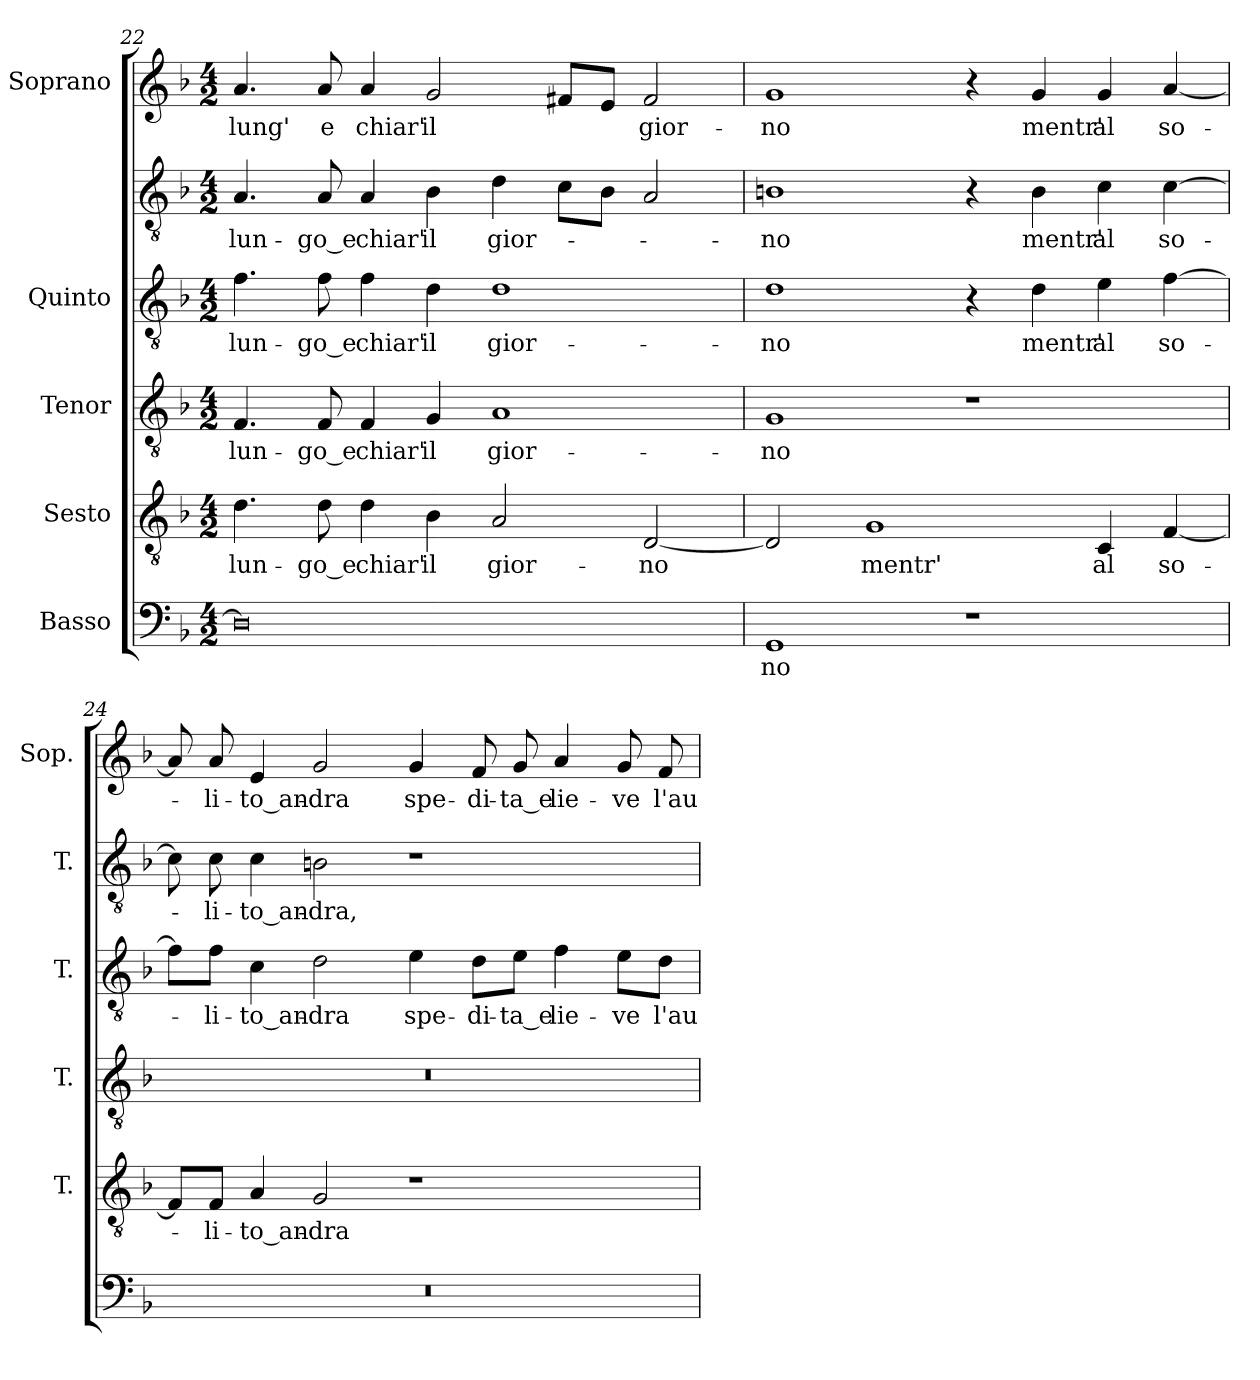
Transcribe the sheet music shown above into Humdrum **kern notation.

**kern	**text	**kern	**text	**kern	**text	**kern	**text	**kern	**text	**kern	**text
*part6	*part6	*part5	*part5	*part4	*part4	*part3	*part3	*part2	*part2	*part1	*part1
*staff6	*staff6	*staff5	*staff5	*staff4	*staff4	*staff3	*staff3	*staff2	*staff2	*staff1	*staff1
*I"Basso	*	*I"Sesto	*	*I"Tenor	*	*I"Quinto	*	*I""Alto"	*	*I"Soprano	*
*	*	*I'T.	*	*I'T.	*	*I'T.	*	*I'T.	*	*I'Sop.	*
*clefF4	*	*clefGv2	*	*clefGv2	*	*clefGv2	*	*clefGv2	*	*clefG2	*
*	*	*ITrd7c12	*	*ITrd7c12	*	*ITrd7c12	*	*ITrd7c12	*	*	*
*k[b-]	*	*k[b-]	*	*k[b-]	*	*k[b-]	*	*k[b-]	*	*k[b-]	*
*F:	*	*F:	*	*F:	*	*F:	*	*F:	*	*F:	*
*M4/2	*	*M4/2	*	*M4/2	*	*M4/2	*	*M4/2	*	*M4/2	*
=22	=22	=22	=22	=22	=22	=22	=22	=22	=22	=22	=22
!	!	!	!LO:LY:b:color=#000000	!	!	!	!	!	!	!	!
!	!	!	!	!	!LO:LY:b:color=#000000	!	!	!	!	!	!
!	!	!	!	!	!	!	!LO:LY:b:color=#000000	!	!	!	!
!	!	!	!	!	!	!	!	!	!LO:LY:b:color=#000000	!	!
!	!	!	!	!	!	!	!	!	!	!	!LO:LY:b:color=#000000
0Di]	.	4.Di\	lun-	4.FFi/	lun-	4.Fi\	lun-	4.AAi/	lun-	4.ai/	lung'
!	!	!	!LO:LY:b:color=#000000	!	!	!	!	!	!	!	!
!	!	!	!	!	!LO:LY:b:color=#000000	!	!	!	!	!	!
!	!	!	!	!	!	!	!LO:LY:b:color=#000000	!	!	!	!
!	!	!	!	!	!	!	!	!	!LO:LY:b:color=#000000	!	!
!	!	!	!	!	!	!	!	!	!	!	!LO:LY:b:color=#000000
.	.	8Di\	-go_e	8FFi/	-go_e	8Fi\	-go_e	8AAi/	-go_e	8ai/	e
!	!	!	!LO:LY:b:color=#000000	!	!	!	!	!	!	!	!
!	!	!	!	!	!LO:LY:b:color=#000000	!	!	!	!	!	!
!	!	!	!	!	!	!	!LO:LY:b:color=#000000	!	!	!	!
!	!	!	!	!	!	!	!	!	!LO:LY:b:color=#000000	!	!
!	!	!	!	!	!	!	!	!	!	!	!LO:LY:b:color=#000000
.	.	4Di\	chiar'	4FFi/	chiar'	4Fi\	chiar'	4AAi/	chiar'	4ai/	chiar'
!	!	!	!LO:LY:b:color=#000000	!	!	!	!	!	!	!	!
!	!	!	!	!	!LO:LY:b:color=#000000	!	!	!	!	!	!
!	!	!	!	!	!	!	!LO:LY:b:color=#000000	!	!	!	!
!	!	!	!	!	!	!	!	!	!LO:LY:b:color=#000000	!	!
!	!	!	!	!	!	!	!	!	!	!	!LO:LY:b:color=#000000
.	.	4BB-i\	il	4GGi/	il	4Di\	il	4BB-i\	il	2gi/	il
!	!	!	!LO:LY:b:color=#000000	!	!	!	!	!	!	!	!
!	!	!	!	!	!LO:LY:b:color=#000000	!	!	!	!	!	!
!	!	!	!	!	!	!	!LO:LY:b:color=#000000	!	!	!	!
!	!	!	!	!	!	!	!	!	!LO:LY:b:color=#000000	!	!
.	.	2AAi/	gior-	1AAi	gior-	1Di	gior-	4Di\	gior-	.	.
.	.	.	.	.	.	.	.	8Ci\L	.	8f#Xi/L	.
.	.	.	.	.	.	.	.	8BB-i\J	.	8ei/J	.
!	!	!	!LO:LY:b:color=#000000	!	!	!	!	!	!	!	!
!	!	!	!	!	!	!	!	!	!	!	!LO:LY:b:color=#000000
.	.	[2DDi/	-no	.	.	.	.	2AAi/	.	2f#i/	gior-
!!LO:LB:g=z
=23	=23	=23	=23	=23	=23	=23	=23	=23	=23	=23	=23
!	!LO:LY:b:color=#000000	!	!	!	!	!	!	!	!	!	!
!	!	!	!	!	!LO:LY:b:color=#000000	!	!	!	!	!	!
!	!	!	!	!	!	!	!LO:LY:b:color=#000000	!	!	!	!
!	!	!	!	!	!	!	!	!	!LO:LY:b:color=#000000	!	!
!	!	!	!	!	!	!	!	!	!	!	!LO:LY:b:color=#000000
1GGi	-no	2DDi/]	.	1GGi	-no	1Di	-no	1BBni	-no	1gi	-no
!	!	!	!LO:LY:b:color=#000000	!	!	!	!	!	!	!	!
.	.	1GGi	mentr'	.	.	.	.	.	.	.	.
1r	.	.	.	1r	.	4r	.	4r	.	4r	.
!	!	!	!	!	!	!	!LO:LY:b:color=#000000	!	!	!	!
!	!	!	!	!	!	!	!	!	!LO:LY:b:color=#000000	!	!
!	!	!	!	!	!	!	!	!	!	!	!LO:LY:b:color=#000000
.	.	.	.	.	.	4Di\	mentr'	4BBi\	mentr'	4gi/	mentr'
!	!	!	!LO:LY:b:color=#000000	!	!	!	!	!	!	!	!
!	!	!	!	!	!	!	!LO:LY:b:color=#000000	!	!	!	!
!	!	!	!	!	!	!	!	!	!LO:LY:b:color=#000000	!	!
!	!	!	!	!	!	!	!	!	!	!	!LO:LY:b:color=#000000
.	.	4CCi/	al	.	.	4Ei\	al	4Ci\	al	4gi/	al
!	!	!	!LO:LY:b:color=#000000	!	!	!	!	!	!	!	!
!	!	!	!	!	!	!	!LO:LY:b:color=#000000	!	!	!	!
!	!	!	!	!	!	!	!	!	!LO:LY:b:color=#000000	!	!
!	!	!	!	!	!	!	!	!	!	!	!LO:LY:b:color=#000000
.	.	[4FFi/	so-	.	.	[4Fi\	so-	[4Ci\	so-	[4ai/	so-
=24	=24	=24	=24	=24	=24	=24	=24	=24	=24	=24	=24
!LO:N:vis=1	!	!	!	!LO:N:vis=1	!	!	!	!	!	!	!
0r	.	8FFi/L]	.	0r	.	8Fi\L]	.	8Ci\]	.	8ai/]	.
!	!	!	!LO:LY:b:color=#000000	!	!	!	!	!	!	!	!
!	!	!	!	!	!	!	!LO:LY:b:color=#000000	!	!	!	!
!	!	!	!	!	!	!	!	!	!LO:LY:b:color=#000000	!	!
!	!	!	!	!	!	!	!	!	!	!	!LO:LY:b:color=#000000
.	.	8FFi/J	-li-	.	.	8Fi\J	-li-	8Ci\	-li-	8ai/	-li-
!	!	!	!LO:LY:b:color=#000000	!	!	!	!	!	!	!	!
!	!	!	!	!	!	!	!LO:LY:b:color=#000000	!	!	!	!
!	!	!	!	!	!	!	!	!	!LO:LY:b:color=#000000	!	!
!	!	!	!	!	!	!	!	!	!	!	!LO:LY:b:color=#000000
.	.	4AAi/	-to_an-	.	.	4Ci\	-to_an-	4Ci\	-to_an-	4ei/	-to_an-
!	!	!	!LO:LY:b:color=#000000	!	!	!	!	!	!	!	!
!	!	!	!	!	!	!	!LO:LY:b:color=#000000	!	!	!	!
!	!	!	!	!	!	!	!	!	!LO:LY:b:color=#000000	!	!
!	!	!	!	!	!	!	!	!	!	!	!LO:LY:b:color=#000000
.	.	2GGi/	-dra	.	.	2Di\	-dra	2BBni\	-dra,	2gi/	-dra
!	!	!	!	!	!	!	!LO:LY:b:color=#000000	!	!	!	!
!	!	!	!	!	!	!	!	!	!	!	!LO:LY:b:color=#000000
.	.	1r	.	.	.	4Ei\	spe-	1r	.	4gi/	spe-
!	!	!	!	!	!	!	!LO:LY:b:color=#000000	!	!	!	!
!	!	!	!	!	!	!	!	!	!	!	!LO:LY:b:color=#000000
.	.	.	.	.	.	8Di\L	-di-	.	.	8fi/	-di-
!	!	!	!	!	!	!	!LO:LY:b:color=#000000	!	!	!	!
!	!	!	!	!	!	!	!	!	!	!	!LO:LY:b:color=#000000
.	.	.	.	.	.	8Ei\J	-ta_e	.	.	8gi/	-ta_e
!	!	!	!	!	!	!	!LO:LY:b:color=#000000	!	!	!	!
!	!	!	!	!	!	!	!	!	!	!	!LO:LY:b:color=#000000
.	.	.	.	.	.	4Fi\	lie-	.	.	4ai/	lie-
!	!	!	!	!	!	!	!LO:LY:b:color=#000000	!	!	!	!
!	!	!	!	!	!	!	!	!	!	!	!LO:LY:b:color=#000000
.	.	.	.	.	.	8Ei\L	-ve	.	.	8gi/	-ve
!	!	!	!	!	!	!	!LO:LY:b:color=#000000	!	!	!	!
!	!	!	!	!	!	!	!	!	!	!	!LO:LY:b:color=#000000
.	.	.	.	.	.	8Di\J	l'au-	.	.	8fi/	l'au-
=	=	=	=	=	=	=	=	=	=	=	=
*-	*-	*-	*-	*-	*-	*-	*-	*-	*-	*-	*-
